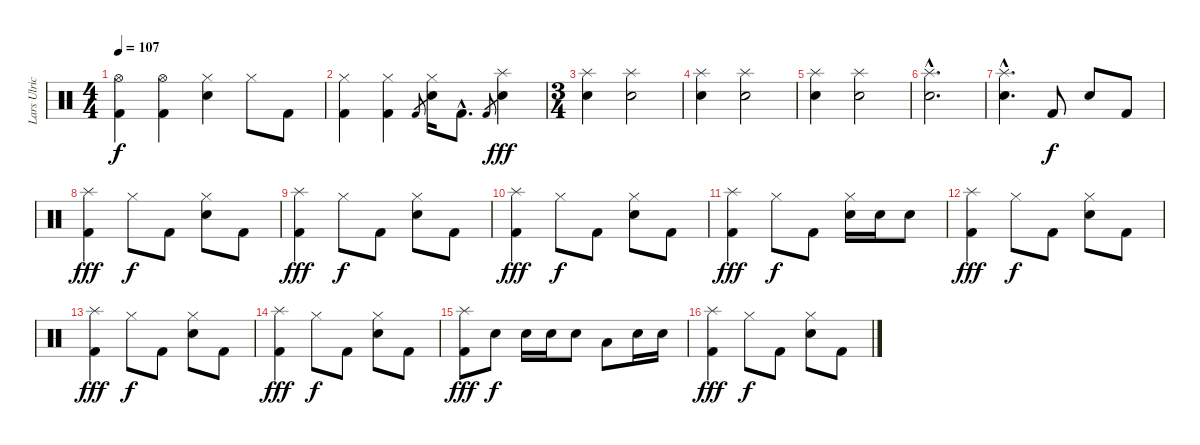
\track ("Lars Ulrich" "Lars Ulric") {instrument percussion}
\staff {score}
\articulation defaults
\ts (4 4)
\tempo 107
\clef neutral
\ks c
("Hi-Hat (open)" "Kick (hit) 2").4{dy f} ("Hi-Hat (open)" "Kick (hit) 2").4 ("Hi-Hat (closed)" "Electric Snare (hit)").4 "Hi-Hat (closed)".8 "Kick (hit) 2".8 |
("Hi-Hat (closed)" "Kick (hit) 2").4 ("Hi-Hat (closed)" "Kick (hit) 2").4 "Kick (hit) 2".8{gr} ("Hi-Hat (closed)" "Electric Snare (hit)").16 "Kick (hit) 2"{hac}.8{d} "Kick (hit) 2".8{gr} ("Splash (hit)" "Electric Snare (hit)").4{dy fff} |
\ts (3 4)
("Splash (hit)" "Electric Snare (hit)").4 ("Splash (hit)" "Electric Snare (hit)").2 |
("Splash (hit)" "Electric Snare (hit)").4 ("Splash (hit)" "Electric Snare (hit)").2 |
("Splash (hit)" "Electric Snare (hit)").4 ("Splash (hit)" "Electric Snare (hit)").2 |
("Splash (hit)"{hac} "Electric Snare (hit)"{hac}).2{d} |
("Splash (hit)"{hac} "Electric Snare (hit)"{hac}).4{d} "Kick (hit) 2".8{dy f} "Electric Snare (hit)".8 "Kick (hit) 2".8 |
("Splash (hit)" "Kick (hit) 2").4{dy fff} "Hi-Hat (closed)".8{dy f} "Kick (hit) 2".8 ("Hi-Hat (closed)" "Electric Snare (hit)").8 "Kick (hit) 2".8 |
("Splash (hit)" "Kick (hit) 2").4{dy fff} "Hi-Hat (closed)".8{dy f} "Kick (hit) 2".8 ("Hi-Hat (closed)" "Electric Snare (hit)").8 "Kick (hit) 2".8 |
("Splash (hit)" "Kick (hit) 2").4{dy fff} "Hi-Hat (closed)".8{dy f} "Kick (hit) 2".8 ("Hi-Hat (closed)" "Electric Snare (hit)").8 "Kick (hit) 2".8 |
("Splash (hit)" "Kick (hit) 2").4{dy fff} "Hi-Hat (closed)".8{dy f} "Kick (hit) 2".8 ("Hi-Hat (closed)" "Electric Snare (hit)").16 "Electric Snare (hit)".16 "Electric Snare (hit)".8 |
("Splash (hit)" "Kick (hit) 2").4{dy fff} "Hi-Hat (closed)".8{dy f} "Kick (hit) 2".8 ("Hi-Hat (closed)" "Electric Snare (hit)").8 "Kick (hit) 2".8 |
("Splash (hit)" "Kick (hit) 2").4{dy fff} "Hi-Hat (closed)".8{dy f} "Kick (hit) 2".8 ("Hi-Hat (closed)" "Electric Snare (hit)").8 "Kick (hit) 2".8 |
("Splash (hit)" "Kick (hit) 2").4{dy fff} "Hi-Hat (closed)".8{dy f} "Kick (hit) 2".8 ("Hi-Hat (closed)" "Electric Snare (hit)").8 "Kick (hit) 2".8 |
("Splash (hit)" "Kick (hit) 2").8{dy fff} "Electric Snare (hit)".8{dy f} "Electric Snare (hit)".16 "Electric Snare (hit)".16 "Electric Snare (hit)".8 "Low Tom (hit)".8 "Electric Snare (hit)".16 "Electric Snare (hit)".16 |
("Splash (hit)" "Kick (hit) 2").4{dy fff} "Hi-Hat (closed)".8{dy f} "Kick (hit) 2".8 ("Hi-Hat (closed)" "Electric Snare (hit)").8 "Kick (hit) 2".8
